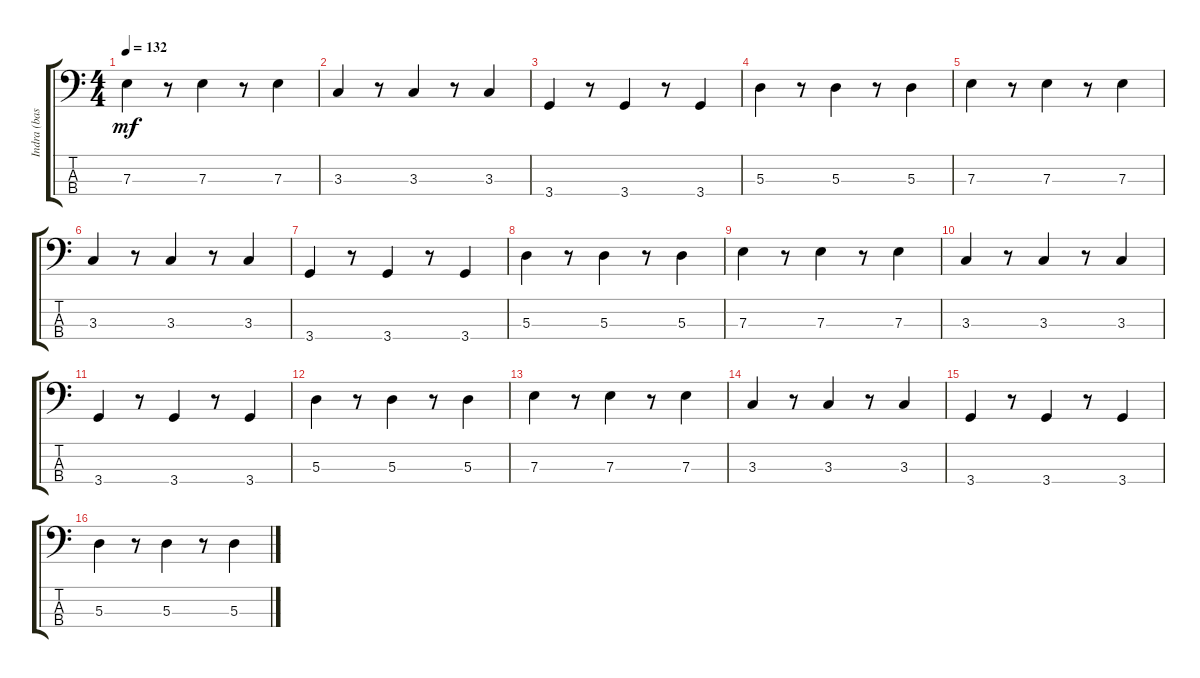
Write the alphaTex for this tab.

\track ("Indra (bass)" "Indra (bas") {instrument electricbassfinger}
\staff {score tabs}
\tuning (G2 D2 A1 E1) {hide}
\ts (4 4)
\tempo 132
\clef f4
\ks c
7.3.4{dy mf} r.8 7.3.4 r.8 7.3.4 |
3.3.4 r.8 3.3.4 r.8 3.3.4 |
3.4.4 r.8 3.4.4 r.8 3.4.4 |
5.3.4 r.8 5.3.4 r.8 5.3.4 |
7.3.4 r.8 7.3.4 r.8 7.3.4 |
3.3.4 r.8 3.3.4 r.8 3.3.4 |
3.4.4 r.8 3.4.4 r.8 3.4.4 |
5.3.4 r.8 5.3.4 r.8 5.3.4 |
7.3.4 r.8 7.3.4 r.8 7.3.4 |
3.3.4 r.8 3.3.4 r.8 3.3.4 |
3.4.4 r.8 3.4.4 r.8 3.4.4 |
5.3.4 r.8 5.3.4 r.8 5.3.4 |
7.3.4 r.8 7.3.4 r.8 7.3.4 |
3.3.4 r.8 3.3.4 r.8 3.3.4 |
3.4.4 r.8 3.4.4 r.8 3.4.4 |
5.3.4 r.8 5.3.4 r.8 5.3.4
